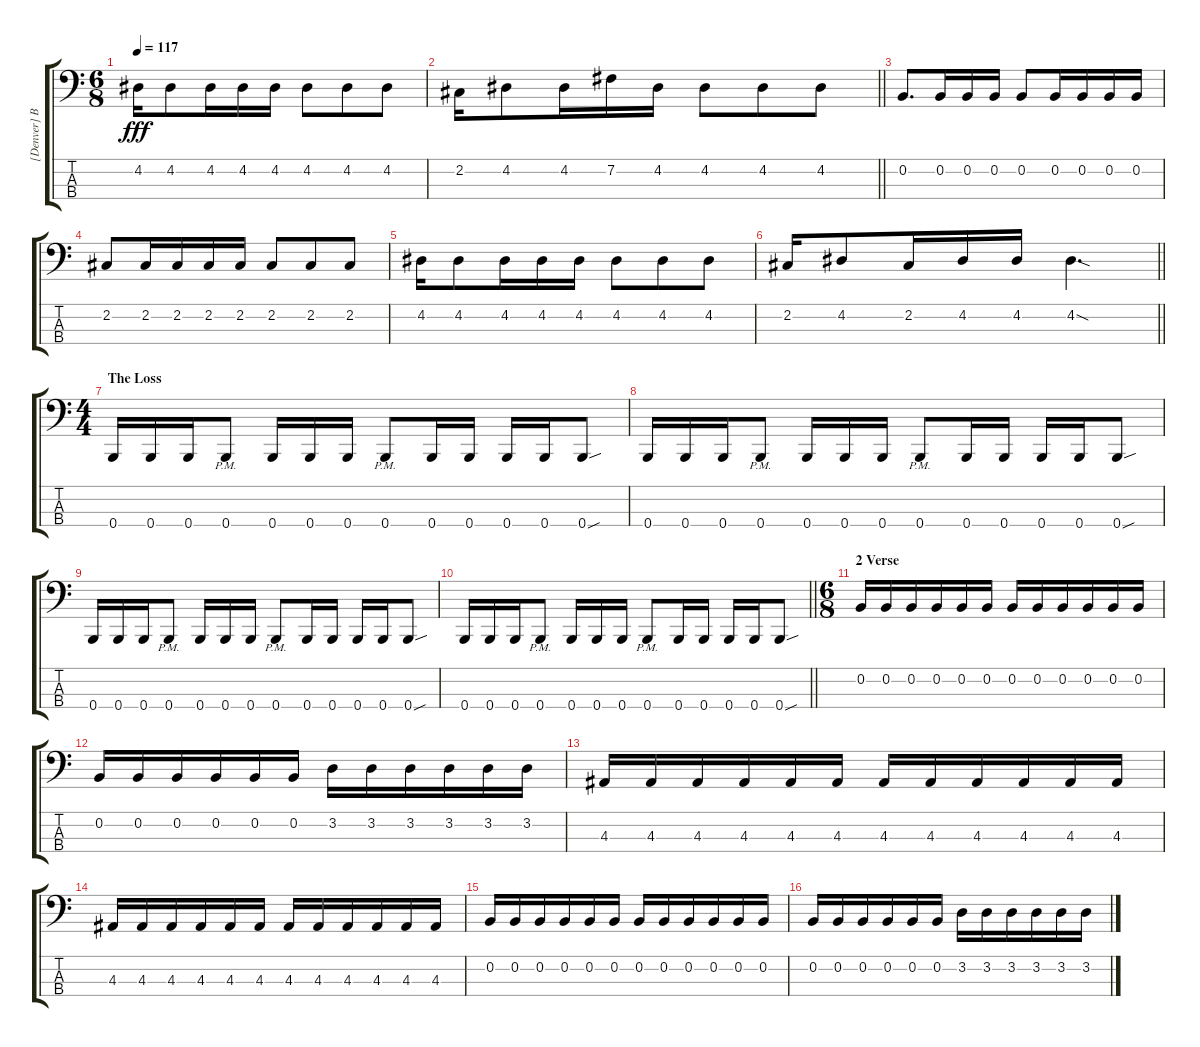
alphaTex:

\track ("[Denver] Bass Guitar " "[Denver] B") {instrument electricbassfinger}
\staff {score tabs}
\tuning (E2 B1 Gb1 B0) {hide}
\ts (6 8)
\tempo 117
\clef f4
\ks c
4.2.16{dy fff} 4.2.8 4.2.16 4.2.16 4.2.16 4.2.8 4.2.8 4.2.8 |
\barLineRight lightlight
2.2.16 4.2.8 4.2.16 7.2.16 4.2.16 4.2.8 4.2.8 4.2.8 |
0.2.8{d} 0.2.16 0.2.16 0.2.16 0.2.8 0.2.16 0.2.16 0.2.16 0.2.16 |
2.2.8 2.2.16 2.2.16 2.2.16 2.2.16 2.2.8 2.2.8 2.2.8 |
4.2.16 4.2.8 4.2.16 4.2.16 4.2.16 4.2.8 4.2.8 4.2.8 |
\barLineRight lightlight
2.2.16 4.2.8 2.2.16 4.2.16 4.2.16 4.2{sod}.4{d} |
\ts (4 4)
\section ("" "The Loss")
0.4.16 0.4.16 0.4.16 0.4{pm}.8 0.4.16 0.4.16 0.4.16 0.4{pm}.8 0.4.16 0.4.16 0.4.16 0.4.16 0.4{sou}.8 |
0.4.16 0.4.16 0.4.16 0.4{pm}.8 0.4.16 0.4.16 0.4.16 0.4{pm}.8 0.4.16 0.4.16 0.4.16 0.4.16 0.4{sou}.8 |
0.4.16 0.4.16 0.4.16 0.4{pm}.8 0.4.16 0.4.16 0.4.16 0.4{pm}.8 0.4.16 0.4.16 0.4.16 0.4.16 0.4{sou}.8 |
\barLineRight lightlight
0.4.16 0.4.16 0.4.16 0.4{pm}.8 0.4.16 0.4.16 0.4.16 0.4{pm}.8 0.4.16 0.4.16 0.4.16 0.4.16 0.4{sou}.8 |
\ts (6 8)
\section ("" "2 Verse ")
0.2.16 0.2.16 0.2.16 0.2.16 0.2.16 0.2.16 0.2.16 0.2.16 0.2.16 0.2.16 0.2.16 0.2.16 |
0.2.16 0.2.16 0.2.16 0.2.16 0.2.16 0.2.16 3.2.16 3.2.16 3.2.16 3.2.16 3.2.16 3.2.16 |
4.3.16 4.3.16 4.3.16 4.3.16 4.3.16 4.3.16 4.3.16 4.3.16 4.3.16 4.3.16 4.3.16 4.3.16 |
4.3.16 4.3.16 4.3.16 4.3.16 4.3.16 4.3.16 4.3.16 4.3.16 4.3.16 4.3.16 4.3.16 4.3.16 |
0.2.16 0.2.16 0.2.16 0.2.16 0.2.16 0.2.16 0.2.16 0.2.16 0.2.16 0.2.16 0.2.16 0.2.16 |
0.2.16 0.2.16 0.2.16 0.2.16 0.2.16 0.2.16 3.2.16 3.2.16 3.2.16 3.2.16 3.2.16 3.2.16
